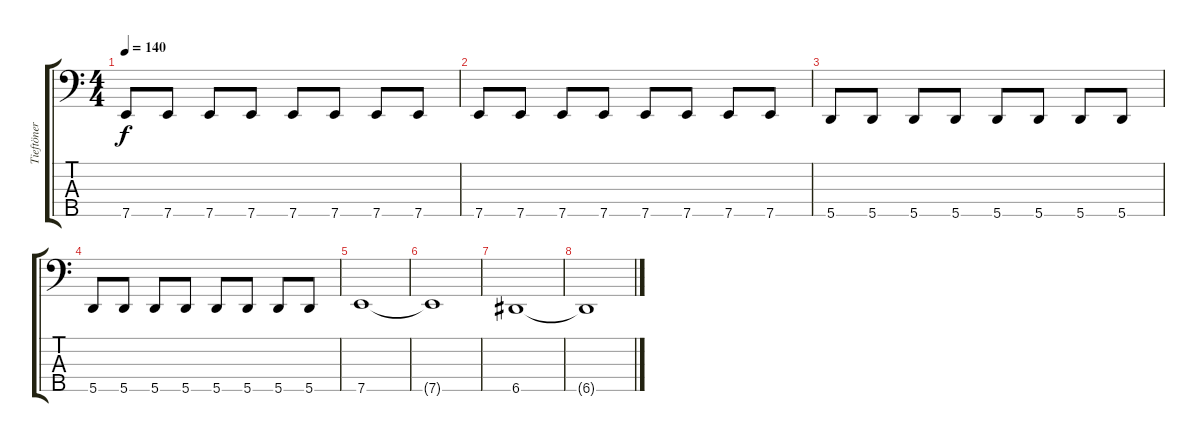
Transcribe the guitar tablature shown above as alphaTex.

\track ("Tieftöner" "Tieftöner") {instrument electricbasspick}
\staff {score tabs}
\tuning (G2 D2 A1 E1 A0) {hide}
\ts (4 4)
\tempo 140
\clef f4
\ks c
7.5.8{dy f} 7.5.8 7.5.8 7.5.8 7.5.8 7.5.8 7.5.8 7.5.8 |
7.5.8 7.5.8 7.5.8 7.5.8 7.5.8 7.5.8 7.5.8 7.5.8 |
5.5.8 5.5.8 5.5.8 5.5.8 5.5.8 5.5.8 5.5.8 5.5.8 |
5.5.8 5.5.8 5.5.8 5.5.8 5.5.8 5.5.8 5.5.8 5.5.8 |
7.5.1 |
7.5{t}.1 |
6.5.1 |
6.5{t}.1
